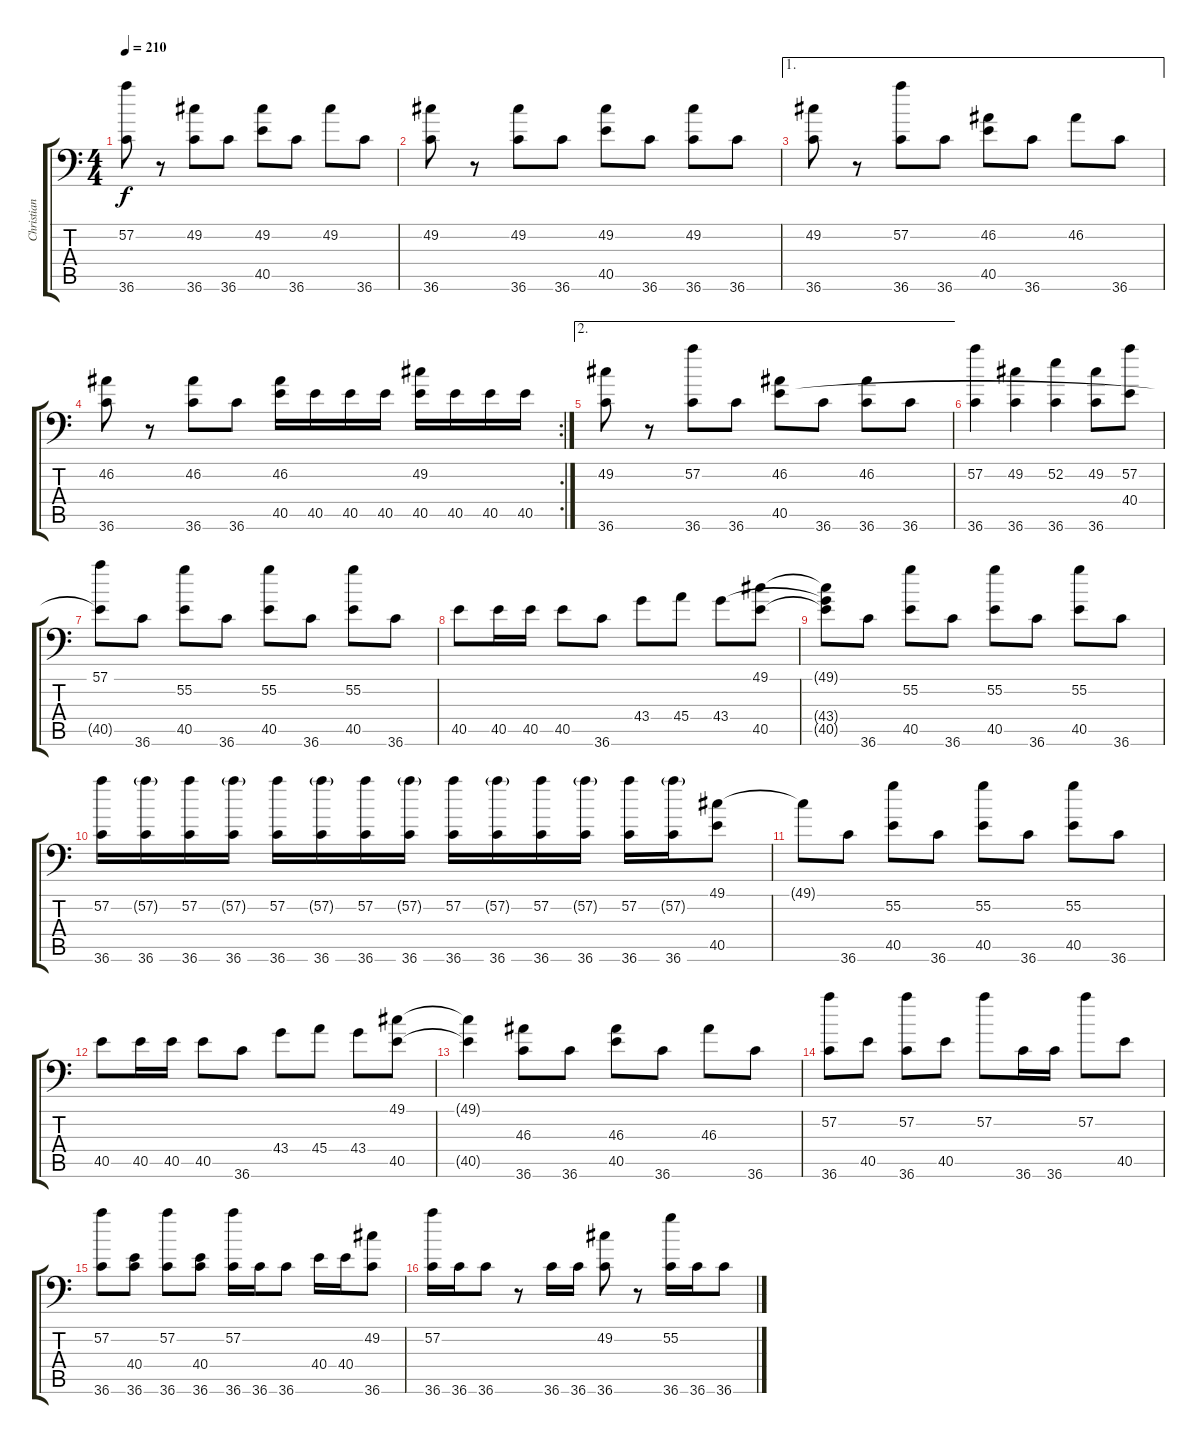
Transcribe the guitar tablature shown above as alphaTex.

\track ("Christian \"CC\" Coma" "Christian ") {instrument acousticgrandpiano}
\staff {score tabs}
\tuning (C-1 C-1 C-1 C-1 C-1 C-1) {hide}
\ts (4 4)
\tempo 210
\clef f4
\ks c
(57.2 36.6).8{dy f} r.8 (49.2 36.6).8 36.6.8 (49.2 40.5).8 36.6.8 49.2.8 36.6.8 |
(49.2 36.6).8 r.8 (49.2 36.6).8 36.6.8 (49.2 40.5).8 36.6.8 (49.2 36.6).8 36.6.8 |
\ae 1
(49.2 36.6).8 r.8 (57.2 36.6).8 36.6.8 (46.2 40.5).8 36.6.8 46.2.8 36.6.8 |
\rc 2
(46.2 36.6).8 r.8 (46.2 36.6).8 36.6.8 (46.2 40.5).16 40.5.16 40.5.16 40.5.16 (49.2 40.5).16 40.5.16 40.5.16 40.5.16 |
\ae 2
(49.2 36.6).8 r.8 (57.2 36.6).8 36.6.8 (46.2 40.5).8 36.6.8 (46.2 36.6).8 36.6.8 |
(57.2 36.6).4 (49.2 36.6).4 (52.2 36.6).4 (49.2 36.6).8 (57.2 40.4).8 |
(57.1 40.5{t}).8 36.6.8 (55.2 40.5).8 36.6.8 (55.2 40.5).8 36.6.8 (55.2 40.5).8 36.6.8 |
40.5.8 40.5.16 40.5.16 40.5.8 36.6.8 43.4.8 45.4.8 43.4.8 (49.1 40.5).8 |
(49.1{t} 43.4{t} 40.5{t}).8 36.6.8 (55.2 40.5).8 36.6.8 (55.2 40.5).8 36.6.8 (55.2 40.5).8 36.6.8 |
(57.2 36.6).16 (57.2{g} 36.6).16 (57.2 36.6).16 (57.2{g} 36.6).16 (57.2 36.6).16 (57.2{g} 36.6).16 (57.2 36.6).16 (57.2{g} 36.6).16 (57.2 36.6).16 (57.2{g} 36.6).16 (57.2 36.6).16 (57.2{g} 36.6).16 (57.2 36.6).16 (57.2{g} 36.6).16 (49.1 40.5).8 |
49.1{t}.8 36.6.8 (55.2 40.5).8 36.6.8 (55.2 40.5).8 36.6.8 (55.2 40.5).8 36.6.8 |
40.5.8 40.5.16 40.5.16 40.5.8 36.6.8 43.4.8 45.4.8 43.4.8 (49.1 40.5).8 |
(49.1{t} 40.5{t}).4 (46.3 36.6).8 36.6.8 (46.3 40.5).8 36.6.8 46.3.8 36.6.8 |
(57.2 36.6).8 40.5.8 (57.2 36.6).8 40.5.8 57.2.8 36.6.16 36.6.16 57.2.8 40.5.8 |
(57.2 36.6).8 (40.4 36.6).8 (57.2 36.6).8 (40.4 36.6).8 (57.2 36.6).16 36.6.16 36.6.8 40.4.16 40.4.16 (49.2 36.6).8 |
(57.2 36.6).16 36.6.16 36.6.8 r.8 36.6.16 36.6.16 (49.2 36.6).8 r.8 (55.2 36.6).16 36.6.16 36.6.8
